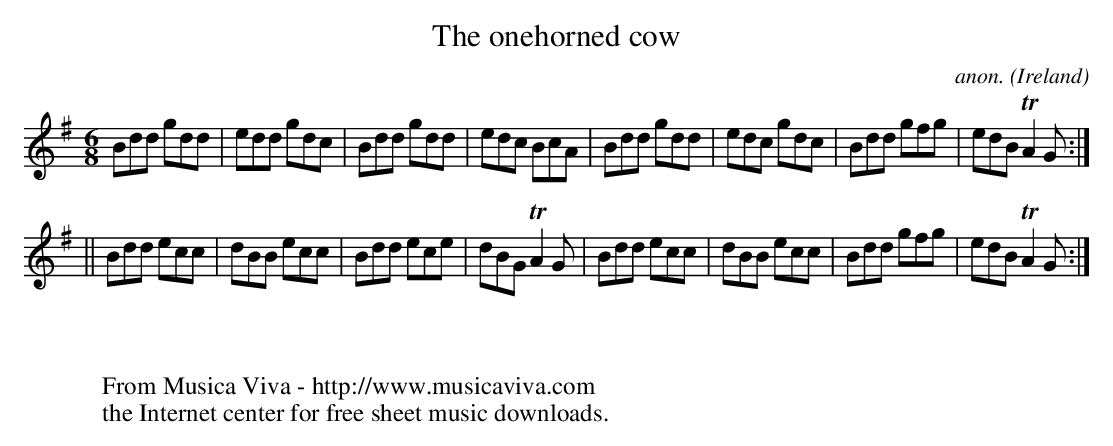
X:1
T:The onehorned cow
C:anon.
O:Ireland
m:Tn2 = (3n/o/n/ m/n/
M:6/8
L:1/8
K:G
Bdd gdd|edd gdc|Bdd gdd|edc BcA|Bdd gdd|edc gdc|Bdd gfg|edB TA2G:|
||Bdd ecc|dBB ecc|Bdd ece|dBG TA2G|Bdd ecc|dBB ecc|Bdd gfg|edB TA2G:|
W:
W:
W: From Musica Viva - http://www.musicaviva.com
W: the Internet center for free sheet music downloads.
